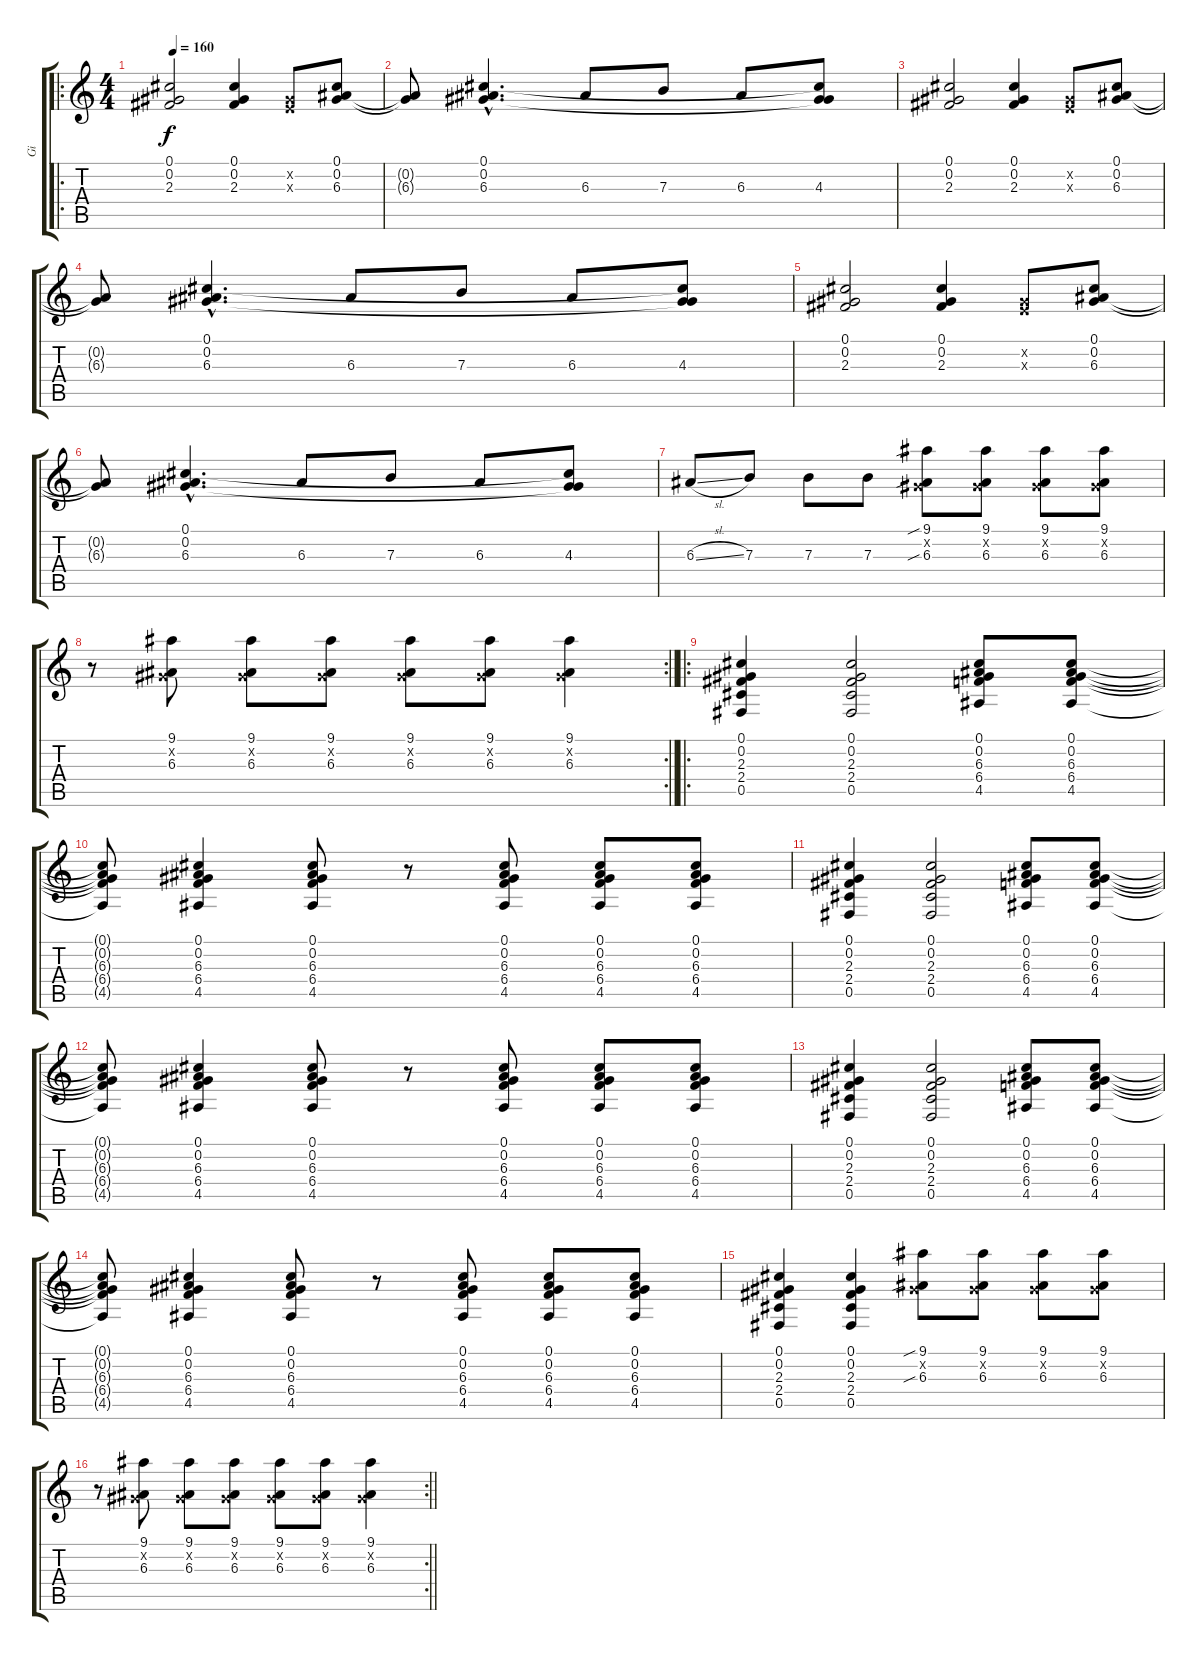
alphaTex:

\track ("Gi" "Gi") {instrument acousticguitarsteel}
\staff {score tabs}
\tuning (Db4 Ab3 E3 B2 Gb2 B1) {hide}
\ro
\ts (4 4)
\tempo 160
\clef g2
\ks c
(0.1 0.2 2.3).2{dy f instrument acousticguitarsteel} (0.1 0.2 2.3).4 (0.2{x} 0.3{x}).8 (0.1 0.2 6.3).8 |
(0.2{t} 6.3{t}).8 (0.1{hac} 0.2{hac} 6.3{hac}).4{d} 6.3.8 7.3.8 6.3.8 (0.1{t} 0.2{t} 4.3).8 |
(0.1 0.2 2.3).2 (0.1 0.2 2.3).4 (0.2{x} 0.3{x}).8 (0.1 0.2 6.3).8 |
(0.2{t} 6.3{t}).8 (0.1{hac} 0.2{hac} 6.3{hac}).4{d} 6.3.8 7.3.8 6.3.8 (0.1{t} 0.2{t} 4.3).8 |
(0.1 0.2 2.3).2 (0.1 0.2 2.3).4 (0.2{x} 0.3{x}).8 (0.1 0.2 6.3).8 |
(0.2{t} 6.3{t}).8 (0.1{hac} 0.2{hac} 6.3{hac}).4{d} 6.3.8 7.3.8 6.3.8 (0.1{t} 0.2{t} 4.3).8 |
6.3{sl}.8 7.3.8 7.3.8 7.3.8 (9.1{sib} 0.2{x} 6.3{sib}).8 (9.1 0.2{x} 6.3).8 (9.1 0.2{x} 6.3).8 (9.1 0.2{x} 6.3).8 |
\rc 2
\barLineRight lightlight
r.8 (9.1 0.2{x} 6.3).8 (9.1 0.2{x} 6.3).8 (9.1 0.2{x} 6.3).8 (9.1 0.2{x} 6.3).8 (9.1 0.2{x} 6.3).8 (9.1 0.2{x} 6.3).4 |
\ro
(0.1 0.2 2.3 2.4 0.5).4{instrument overdrivenguitar} (0.1 0.2 2.3 2.4 0.5).2 (0.1 0.2 6.3 6.4 4.5).8 (0.1 0.2 6.3 6.4 4.5).8 |
(0.1{t} 0.2{t} 6.3{t} 6.4{t} 4.5{t}).8 (0.1 0.2 6.3 6.4 4.5).4 (0.1 0.2 6.3 6.4 4.5).8 r.8 (0.1 0.2 6.3 6.4 4.5).8 (0.1 0.2 6.3 6.4 4.5).8 (0.1 0.2 6.3 6.4 4.5).8 |
(0.1 0.2 2.3 2.4 0.5).4 (0.1 0.2 2.3 2.4 0.5).2 (0.1 0.2 6.3 6.4 4.5).8 (0.1 0.2 6.3 6.4 4.5).8 |
(0.1{t} 0.2{t} 6.3{t} 6.4{t} 4.5{t}).8 (0.1 0.2 6.3 6.4 4.5).4 (0.1 0.2 6.3 6.4 4.5).8 r.8 (0.1 0.2 6.3 6.4 4.5).8 (0.1 0.2 6.3 6.4 4.5).8 (0.1 0.2 6.3 6.4 4.5).8 |
(0.1 0.2 2.3 2.4 0.5).4 (0.1 0.2 2.3 2.4 0.5).2 (0.1 0.2 6.3 6.4 4.5).8 (0.1 0.2 6.3 6.4 4.5).8 |
(0.1{t} 0.2{t} 6.3{t} 6.4{t} 4.5{t}).8 (0.1 0.2 6.3 6.4 4.5).4 (0.1 0.2 6.3 6.4 4.5).8 r.8 (0.1 0.2 6.3 6.4 4.5).8 (0.1 0.2 6.3 6.4 4.5).8 (0.1 0.2 6.3 6.4 4.5).8 |
(0.1 0.2 2.3 2.4 0.5).4 (0.1 0.2 2.3 2.4 0.5).4 (9.1{sib} 0.2{x} 6.3{sib}).8 (9.1 0.2{x} 6.3).8 (9.1 0.2{x} 6.3).8 (9.1 0.2{x} 6.3).8 |
\rc 2
\barLineRight lightlight
r.8 (9.1 0.2{x} 6.3).8 (9.1 0.2{x} 6.3).8 (9.1 0.2{x} 6.3).8 (9.1 0.2{x} 6.3).8 (9.1 0.2{x} 6.3).8 (9.1 0.2{x} 6.3).4
